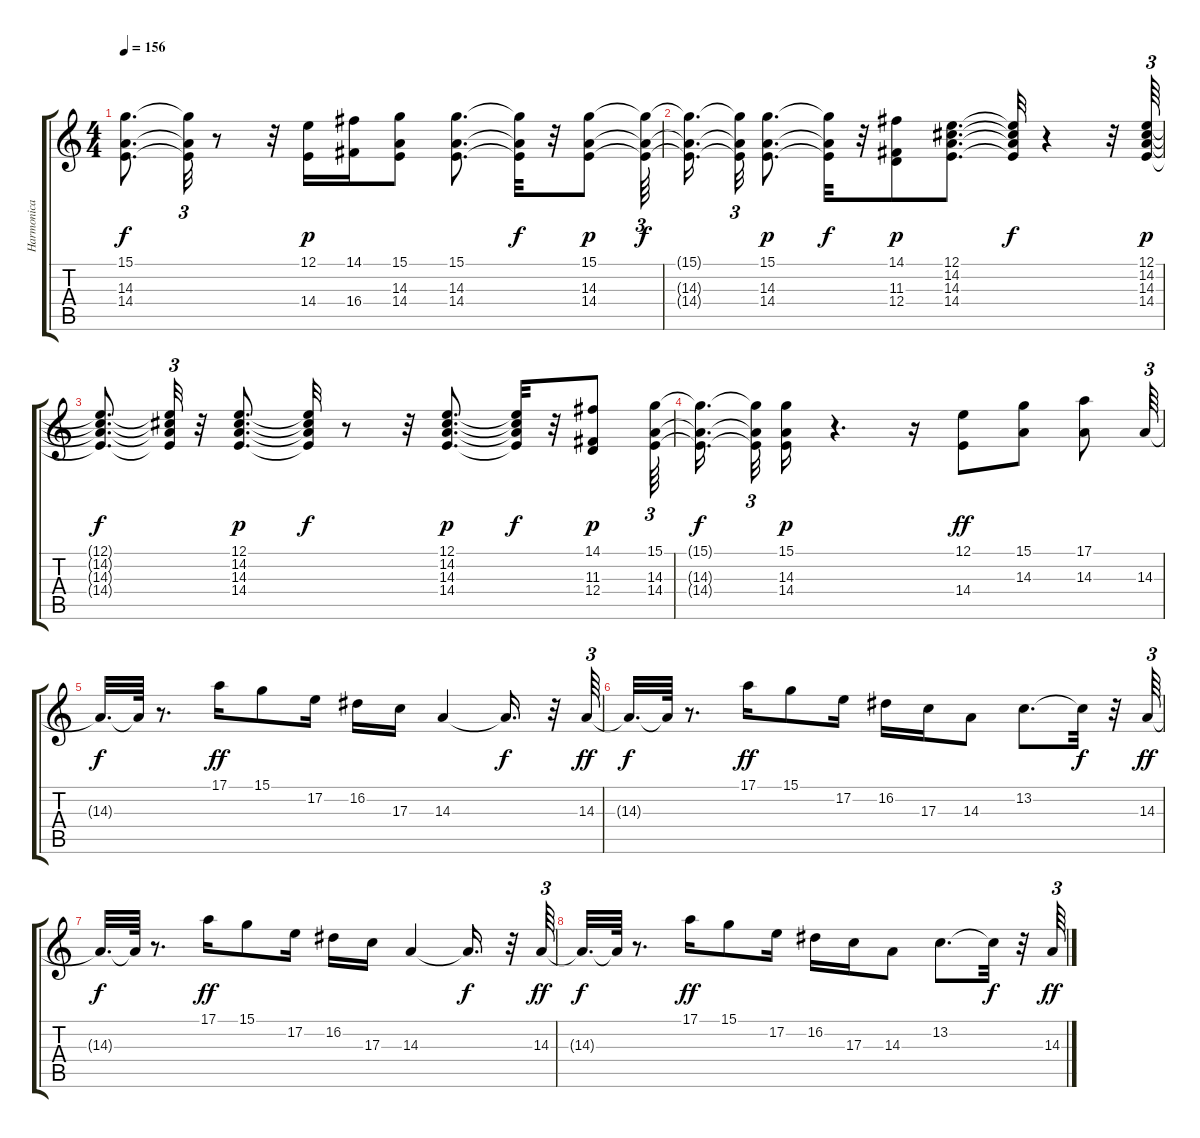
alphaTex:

\track ("Harmonica" "Harmonica") {instrument harmonica}
\staff {score tabs}
\tuning (E4 B3 G3 D3 A2 E2) {hide}
\ts (4 4)
\tempo 156
\clef g2
\ks c
(15.1{t} 14.3{t} 14.4{t}).8{d dy f} (15.1{t} 14.3{t} 14.4{t}).32{tu (3 2)} r.8 r.32 (12.1 14.4).16{dy p} (14.1 16.4).16 (15.1 14.3 14.4).8 (15.1 14.3 14.4).8{d} (15.1{t} 14.3{t} 14.4{t}).32{dy f} r.32 (15.1 14.3 14.4).8{dy p} (15.1{t} 14.3{t} 14.4{t}).64{tu (3 2) dy f} |
(15.1{t} 14.3{t} 14.4{t}).16{d beam splitsecondary} (15.1{t} 14.3{t} 14.4{t}).32{tu (3 2)} (15.1 14.3 14.4).8{d dy p} (15.1{t} 14.3{t} 14.4{t}).32{dy f} r.32 (14.1 11.3 12.4).8{dy p} (12.1 14.2 14.3 14.4).8{d} (12.1{t} 14.2{t} 14.3{t} 14.4{t}).32{dy f} r.4 r.32 (12.1 14.2 14.3 14.4).64{tu (3 2) dy p} |
(12.1{t} 14.2{t} 14.3{t} 14.4{t}).8{d dy f} (12.1{t} 14.2{t} 14.3{t} 14.4{t}).32{tu (3 2)} r.32 (12.1 14.2 14.3 14.4).8{d dy p} (12.1{t} 14.2{t} 14.3{t} 14.4{t}).32{dy f} r.8 r.32 (12.1 14.2 14.3 14.4).8{d dy p} (12.1{t} 14.2{t} 14.3{t} 14.4{t}).32{dy f} r.32 (14.1 11.3 12.4).8{dy p} (15.1 14.3 14.4).64{tu (3 2)} |
(15.1{t} 14.3{t} 14.4{t}).16{d dy f beam splitsecondary} (15.1{t} 14.3{t} 14.4{t}).32{tu (3 2)} (15.1 14.3 14.4).16{dy p} r.4{d} r.16 (12.1 14.4).8{dy ff} (15.1 14.3).8 (17.1 14.3).8 14.3.64{tu (3 2)} |
14.3{t}.32{d dy f} 14.3{t}.64 r.8{d} 17.1.16{dy ff} 15.1.8 17.2.16 16.2.16 17.3.16 14.3.4 14.3{t}.16{d dy f} r.32 14.3.64{tu (3 2) dy ff} |
14.3{t}.32{d dy f} 14.3{t}.64 r.8{d} 17.1.16{dy ff} 15.1.8 17.2.16 16.2.16 17.3.16 14.3.8 13.2.8{d} 13.2{t}.32{dy f} r.32 14.3.64{tu (3 2) dy ff} |
14.3{t}.32{d dy f} 14.3{t}.64 r.8{d} 17.1.16{dy ff} 15.1.8 17.2.16 16.2.16 17.3.16 14.3.4 14.3{t}.16{d dy f} r.32 14.3.64{tu (3 2) dy ff} |
14.3{t}.32{d dy f} 14.3{t}.64 r.8{d} 17.1.16{dy ff} 15.1.8 17.2.16 16.2.16 17.3.16 14.3.8 13.2.8{d} 13.2{t}.32{dy f} r.32 14.3.64{tu (3 2) dy ff}
